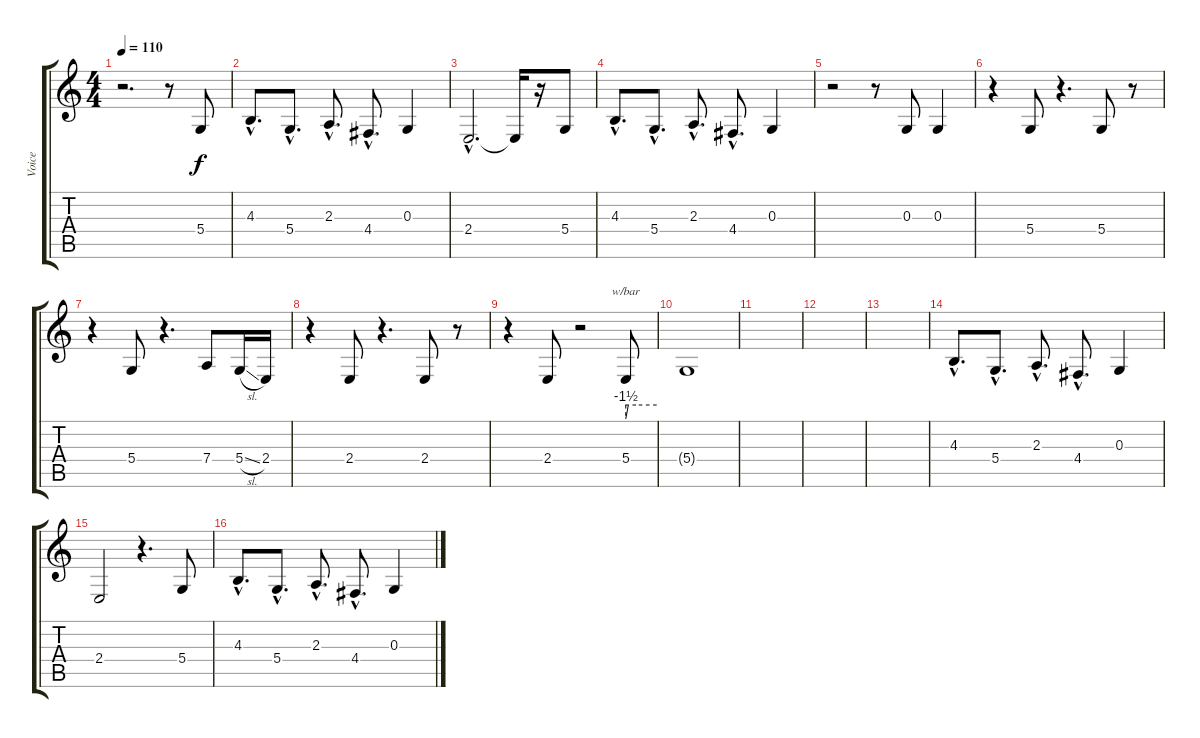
\track ("Voice" "Voice") {instrument oboe}
\staff {score tabs}
\tuning (E4 B3 G3 D3 A2 E2) {hide}
\ts (4 4)
\tempo 110
\clef g2
\ks c
r.2{d dy f} r.8 5.4.8 |
4.3{hac}.8{d} 5.4{hac}.8{d} 2.3{hac}.8{d} 4.4{hac}.8{d} 0.3.4 |
2.4{hac}.2{d} 2.4{t}.16 r.16 5.4.8 |
4.3{hac}.8{d} 5.4{hac}.8{d} 2.3{hac}.8{d} 4.4{hac}.8{d} 0.3.4 |
r.2 r.8 0.3.8 0.3.4 |
r.4 5.4.8 r.4{d} 5.4.8 r.8 |
r.4 5.4.8 r.4{d} 7.4.8 5.4{sl}.16 2.4.16 |
r.4 2.4.8 r.4{d} 2.4.8 r.8 |
r.4 2.4.8 r.2 5.4.8{tbe (custom default 0 -6 5 0 20 0 60 0)} |
5.4{t}.1{volume 0} |
|
|
|
4.3{hac}.8{d} 5.4{hac}.8{d} 2.3{hac}.8{d} 4.4{hac}.8{d} 0.3.4 |
2.4.2 r.4{d} 5.4.8 |
4.3{hac}.8{d} 5.4{hac}.8{d} 2.3{hac}.8{d} 4.4{hac}.8{d} 0.3.4
